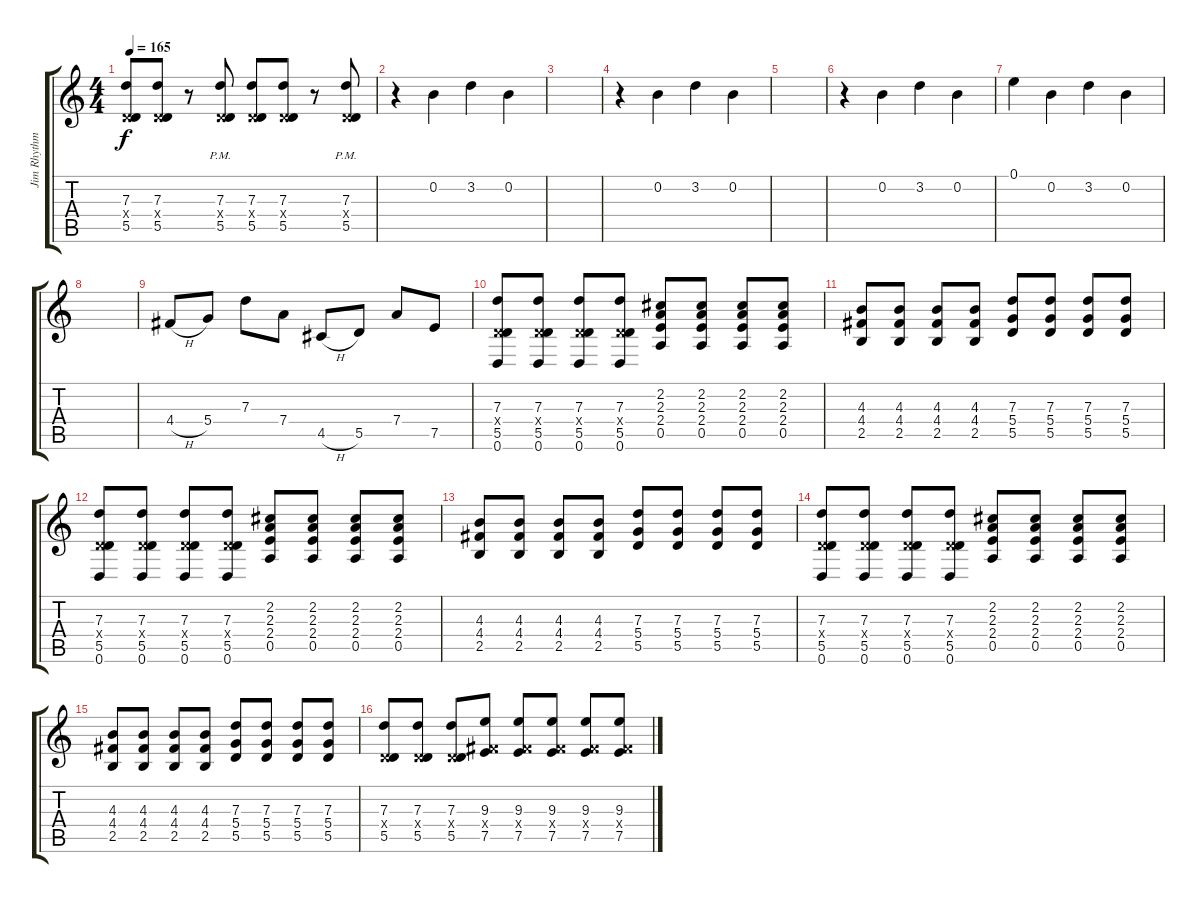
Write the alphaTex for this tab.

\track ("Jim Rhythm 1" "Jim Rhythm") {instrument distortionguitar}
\staff {score tabs}
\tuning (E4 B3 G3 D3 A2 D2) {hide}
\ts (4 4)
\tempo 165
\clef g2
\ks c
(7.3 0.4{x} 5.5).8{dy f} (7.3 0.4{x} 5.5).8 r.8 (7.3{pm} 0.4{x} 5.5{pm}).8 (7.3 0.4{x} 5.5).8 (7.3 0.4{x} 5.5).8 r.8 (7.3{pm} 0.4{x} 5.5{pm}).8 |
r.4 0.2.4 3.2.4 0.2.4 |
|
r.4 0.2.4 3.2.4 0.2.4 |
|
r.4 0.2.4 3.2.4 0.2.4 |
0.1.4 0.2.4 3.2.4 0.2.4 |
|
4.4{h}.8 5.4.8 7.3.8 7.4.8 4.5{h}.8 5.5.8 7.4.8 7.5.8 |
(7.3 0.4{x} 5.5 0.6).8 (7.3 0.4{x} 5.5 0.6).8 (7.3 0.4{x} 5.5 0.6).8 (7.3 0.4{x} 5.5 0.6).8 (2.2 2.3 2.4 0.5).8 (2.2 2.3 2.4 0.5).8 (2.2 2.3 2.4 0.5).8 (2.2 2.3 2.4 0.5).8 |
(4.3 4.4 2.5).8 (4.3 4.4 2.5).8 (4.3 4.4 2.5).8 (4.3 4.4 2.5).8 (7.3 5.4 5.5).8 (7.3 5.4 5.5).8 (7.3 5.4 5.5).8 (7.3 5.4 5.5).8 |
(7.3 0.4{x} 5.5 0.6).8 (7.3 0.4{x} 5.5 0.6).8 (7.3 0.4{x} 5.5 0.6).8 (7.3 0.4{x} 5.5 0.6).8 (2.2 2.3 2.4 0.5).8 (2.2 2.3 2.4 0.5).8 (2.2 2.3 2.4 0.5).8 (2.2 2.3 2.4 0.5).8 |
(4.3 4.4 2.5).8 (4.3 4.4 2.5).8 (4.3 4.4 2.5).8 (4.3 4.4 2.5).8 (7.3 5.4 5.5).8 (7.3 5.4 5.5).8 (7.3 5.4 5.5).8 (7.3 5.4 5.5).8 |
(7.3 0.4{x} 5.5 0.6).8 (7.3 0.4{x} 5.5 0.6).8 (7.3 0.4{x} 5.5 0.6).8 (7.3 0.4{x} 5.5 0.6).8 (2.2 2.3 2.4 0.5).8 (2.2 2.3 2.4 0.5).8 (2.2 2.3 2.4 0.5).8 (2.2 2.3 2.4 0.5).8 |
(4.3 4.4 2.5).8 (4.3 4.4 2.5).8 (4.3 4.4 2.5).8 (4.3 4.4 2.5).8 (7.3 5.4 5.5).8 (7.3 5.4 5.5).8 (7.3 5.4 5.5).8 (7.3 5.4 5.5).8 |
(7.3 0.4{x} 5.5).8 (7.3 0.4{x} 5.5).8 (7.3 0.4{x} 5.5).8 (9.3 4.4{x} 7.5).8 (9.3 4.4{x} 7.5).8 (9.3 4.4{x} 7.5).8 (9.3 4.4{x} 7.5).8 (9.3 4.4{x} 7.5).8
